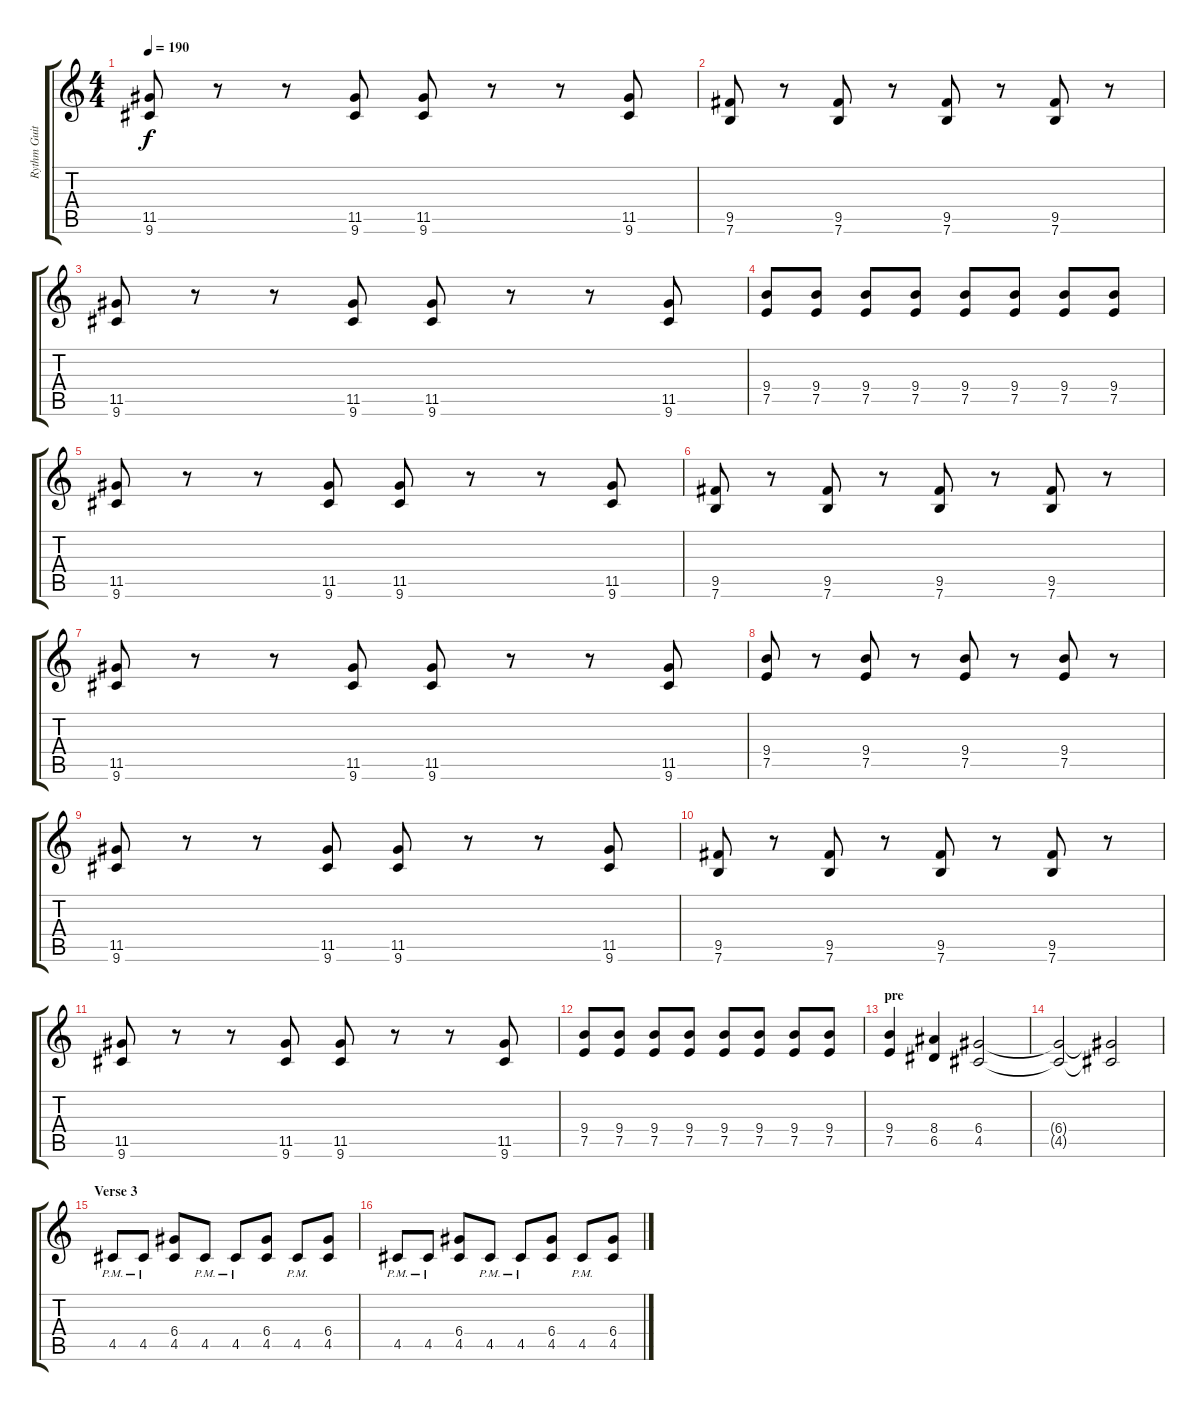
\track ("Rythm Guitar / Kim" "Rythm Guit") {instrument distortionguitar}
\staff {score tabs}
\tuning (E4 B3 G3 D3 A2 E2) {hide}
\ts (4 4)
\tempo 190
\clef g2
\ks c
(11.5 9.6).8{dy f} r.8 r.8 (11.5 9.6).8 (11.5 9.6).8 r.8 r.8 (11.5 9.6).8 |
(9.5 7.6).8 r.8 (9.5 7.6).8 r.8 (9.5 7.6).8 r.8 (9.5 7.6).8 r.8 |
(11.5 9.6).8 r.8 r.8 (11.5 9.6).8 (11.5 9.6).8 r.8 r.8 (11.5 9.6).8 |
(9.4 7.5).8 (9.4 7.5).8 (9.4 7.5).8 (9.4 7.5).8 (9.4 7.5).8 (9.4 7.5).8 (9.4 7.5).8 (9.4 7.5).8 |
(11.5 9.6).8 r.8 r.8 (11.5 9.6).8 (11.5 9.6).8 r.8 r.8 (11.5 9.6).8 |
(9.5 7.6).8 r.8 (9.5 7.6).8 r.8 (9.5 7.6).8 r.8 (9.5 7.6).8 r.8 |
(11.5 9.6).8 r.8 r.8 (11.5 9.6).8 (11.5 9.6).8 r.8 r.8 (11.5 9.6).8 |
(9.4 7.5).8 r.8 (9.4 7.5).8 r.8 (9.4 7.5).8 r.8 (9.4 7.5).8 r.8 |
(11.5 9.6).8 r.8 r.8 (11.5 9.6).8 (11.5 9.6).8 r.8 r.8 (11.5 9.6).8 |
(9.5 7.6).8 r.8 (9.5 7.6).8 r.8 (9.5 7.6).8 r.8 (9.5 7.6).8 r.8 |
(11.5 9.6).8 r.8 r.8 (11.5 9.6).8 (11.5 9.6).8 r.8 r.8 (11.5 9.6).8 |
(9.4 7.5).8 (9.4 7.5).8 (9.4 7.5).8 (9.4 7.5).8 (9.4 7.5).8 (9.4 7.5).8 (9.4 7.5).8 (9.4 7.5).8 |
\section ("" "pre")
(9.4 7.5).4 (8.4 6.5).4 (6.4 4.5).2 |
(6.4{t} 4.5{t}).2 (6.4{t} 4.5{t}).2 |
\section ("" "Verse 3")
4.5{pm}.8 4.5{pm}.8 (6.4 4.5).8 4.5{pm}.8 4.5{pm}.8 (6.4 4.5).8 4.5{pm}.8 (6.4 4.5).8 |
4.5{pm}.8 4.5{pm}.8 (6.4 4.5).8 4.5{pm}.8 4.5{pm}.8 (6.4 4.5).8 4.5{pm}.8 (6.4 4.5).8
